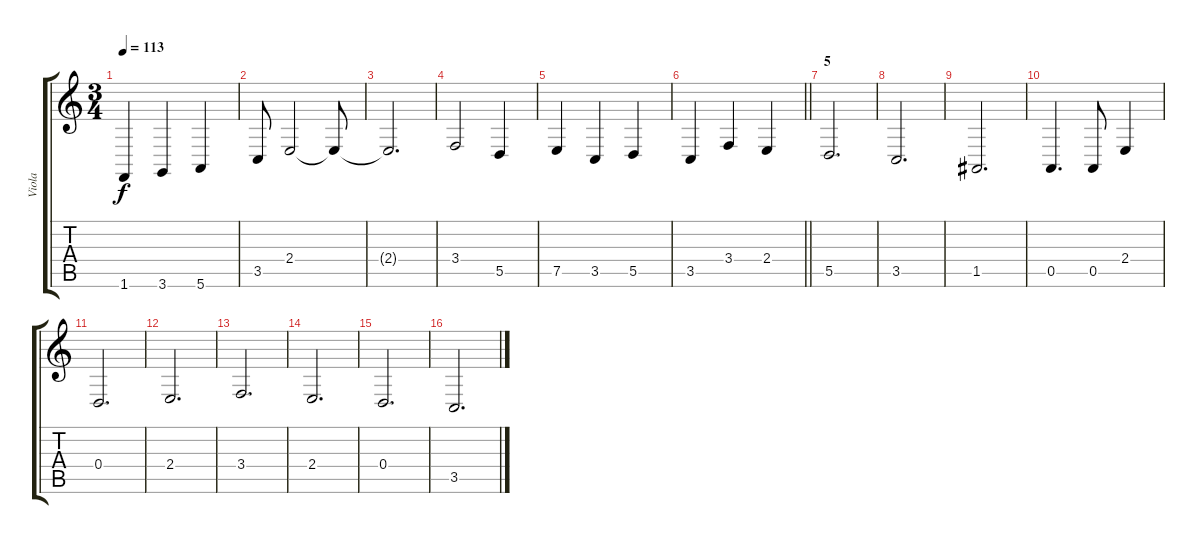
\track ("Viola" "Viola") {instrument viola}
\staff {score tabs}
\tuning (E4 B3 G3 D3 A2 E2) {hide}
\ts (3 4)
\tempo 113
\clef g2
\ks c
1.6.4{dy f} 3.6.4 5.6.4 |
3.5.8 2.4.2 2.4{t}.8 |
2.4{t}.2{d} |
3.4.2 5.5.4 |
7.5.4 3.5.4 5.5.4 |
\barLineRight lightlight
3.5.4 3.4.4 2.4.4 |
\section ("" "5")
5.5.2{d} |
3.5.2{d} |
1.5.2{d} |
0.5.4{d} 0.5.8 2.4.4 |
0.4.2{d} |
2.4.2{d} |
3.4.2{d} |
2.4.2{d} |
0.4.2{d} |
3.5.2{d}
